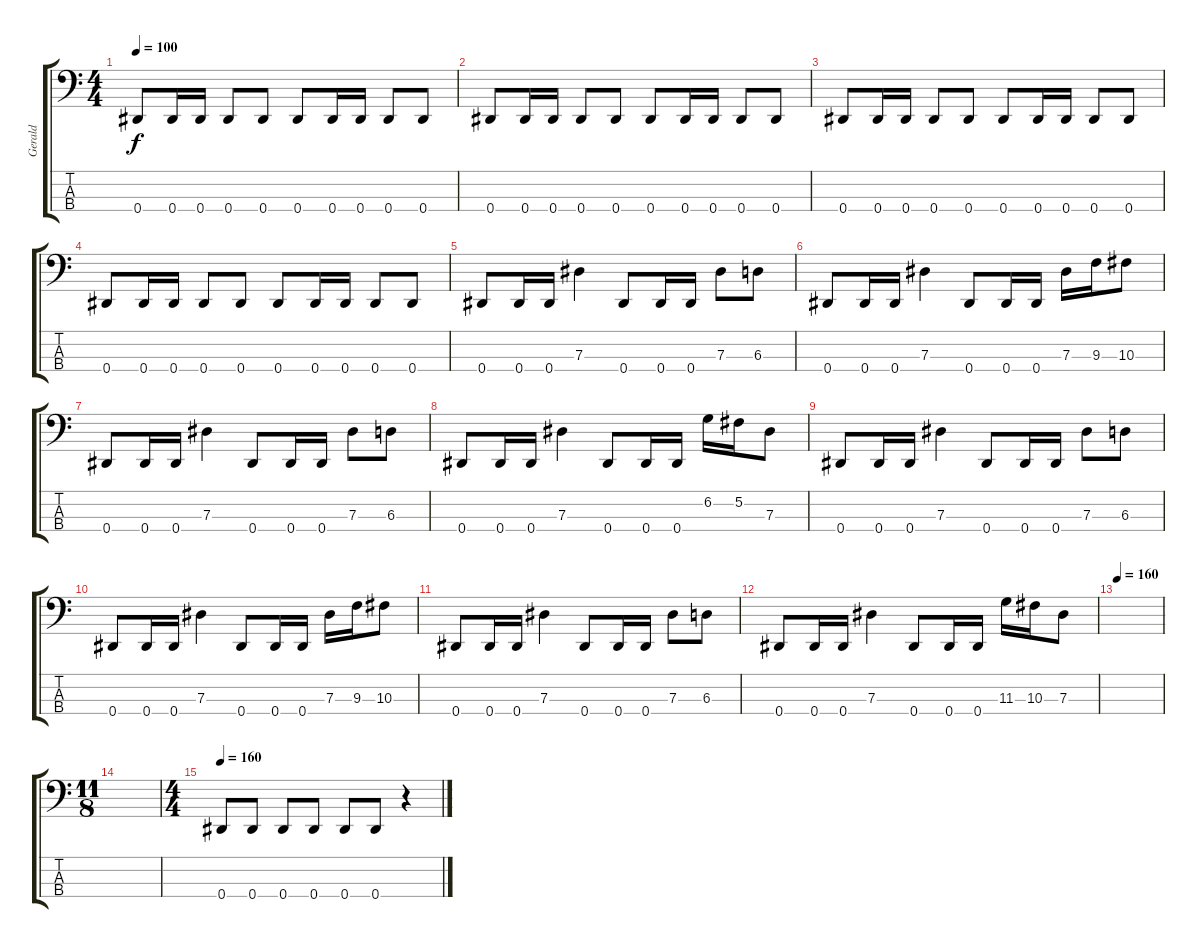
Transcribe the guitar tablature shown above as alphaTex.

\track ("Gerald" "Gerald") {instrument electricbassfinger}
\staff {score tabs}
\tuning (Gb2 Db2 Ab1 Eb1) {hide}
\ts (4 4)
\tempo 100
\clef f4
\ks c
0.4.8{dy f} 0.4.16 0.4.16 0.4.8 0.4.8 0.4.8 0.4.16 0.4.16 0.4.8 0.4.8 |
0.4.8 0.4.16 0.4.16 0.4.8 0.4.8 0.4.8 0.4.16 0.4.16 0.4.8 0.4.8 |
0.4.8 0.4.16 0.4.16 0.4.8 0.4.8 0.4.8 0.4.16 0.4.16 0.4.8 0.4.8 |
0.4.8 0.4.16 0.4.16 0.4.8 0.4.8 0.4.8 0.4.16 0.4.16 0.4.8 0.4.8 |
0.4.8 0.4.16 0.4.16 7.3.4 0.4.8 0.4.16 0.4.16 7.3.8 6.3.8 |
0.4.8 0.4.16 0.4.16 7.3.4 0.4.8 0.4.16 0.4.16 7.3.16 9.3.16 10.3.8 |
0.4.8 0.4.16 0.4.16 7.3.4 0.4.8 0.4.16 0.4.16 7.3.8 6.3.8 |
0.4.8 0.4.16 0.4.16 7.3.4 0.4.8 0.4.16 0.4.16 6.2.16 5.2.16 7.3.8 |
0.4.8 0.4.16 0.4.16 7.3.4 0.4.8 0.4.16 0.4.16 7.3.8 6.3.8 |
0.4.8 0.4.16 0.4.16 7.3.4 0.4.8 0.4.16 0.4.16 7.3.16 9.3.16 10.3.8 |
0.4.8 0.4.16 0.4.16 7.3.4 0.4.8 0.4.16 0.4.16 7.3.8 6.3.8 |
0.4.8 0.4.16 0.4.16 7.3.4 0.4.8 0.4.16 0.4.16 11.3.16 10.3.16 7.3.8 |
\tempo 160
|
\ts (11 8)
|
\ts (4 4)
\tempo 160
0.4.8 0.4.8 0.4.8 0.4.8 0.4.8 0.4.8 r.4
